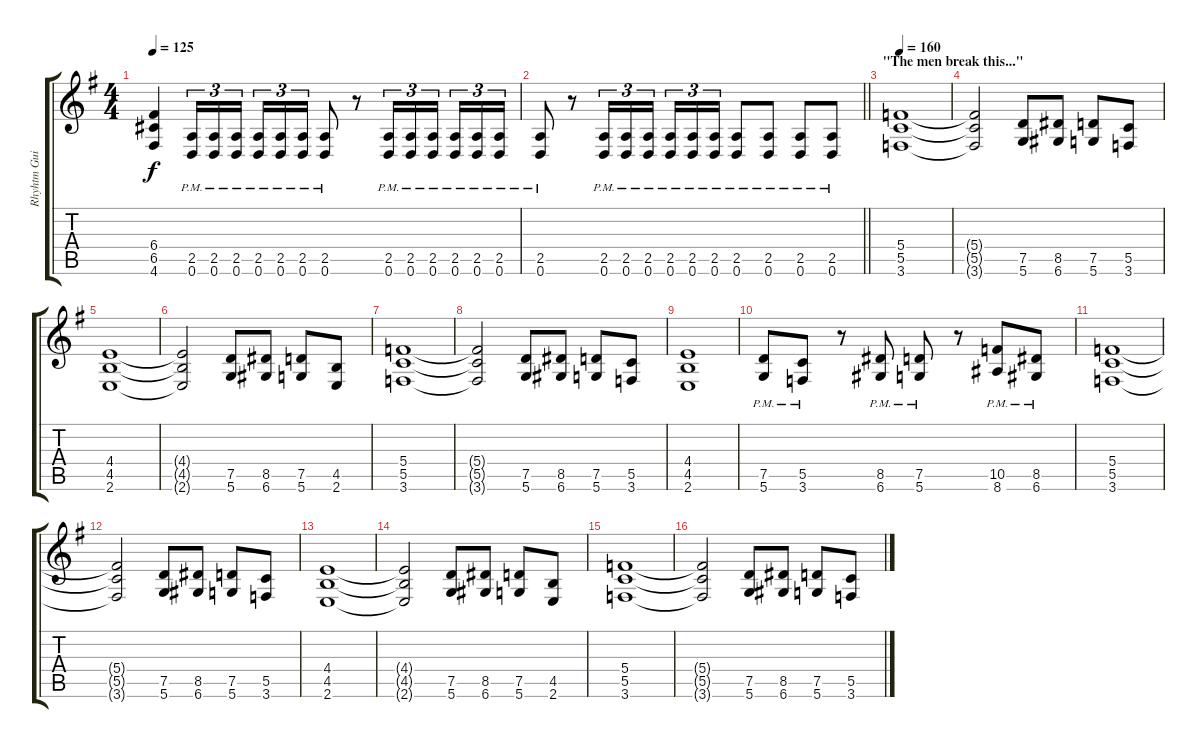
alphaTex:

\track ("Rhyhtm Guitars" "Rhyhtm Gui") {instrument distortionguitar}
\staff {score tabs}
\tuning (D4 A3 F3 C3 G2 D2) {hide}
\ts (4 4)
\tempo 125
\clef g2
\ks g
(6.4 6.5 4.6).4{dy f} (2.5{pm} 0.6{pm}).16{tu (3 2)} (2.5{pm} 0.6{pm}).16{tu (3 2)} (2.5{pm} 0.6{pm}).16{tu (3 2) beam splitsecondary} (2.5{pm} 0.6{pm}).16{tu (3 2)} (2.5{pm} 0.6{pm}).16{tu (3 2)} (2.5{pm} 0.6{pm}).16{tu (3 2)} (2.5{pm} 0.6{pm}).8 r.8 (2.5{pm} 0.6{pm}).16{tu (3 2)} (2.5{pm} 0.6{pm}).16{tu (3 2)} (2.5{pm} 0.6{pm}).16{tu (3 2) beam splitsecondary} (2.5{pm} 0.6{pm}).16{tu (3 2)} (2.5{pm} 0.6{pm}).16{tu (3 2)} (2.5{pm} 0.6{pm}).16{tu (3 2)} |
\barLineRight lightlight
(2.5{pm} 0.6{pm}).8 r.8 (2.5{pm} 0.6{pm}).16{tu (3 2)} (2.5{pm} 0.6{pm}).16{tu (3 2)} (2.5{pm} 0.6{pm}).16{tu (3 2) beam splitsecondary} (2.5{pm} 0.6{pm}).16{tu (3 2)} (2.5{pm} 0.6{pm}).16{tu (3 2)} (2.5{pm} 0.6{pm}).16{tu (3 2)} (2.5{pm} 0.6{pm}).8 (2.5{pm} 0.6{pm}).8 (2.5{pm} 0.6{pm}).8 (2.5{pm} 0.6{pm}).8 |
\section ("" "\"The men break this...\"")
\tempo 160
(5.4 5.5 3.6).1 |
(5.4{t} 5.5{t} 3.6{t}).2 (7.5 5.6).8 (8.5 6.6).8 (7.5 5.6).8 (5.5 3.6).8 |
(4.4 4.5 2.6).1 |
(4.4{t} 4.5{t} 2.6{t}).2 (7.5 5.6).8 (8.5 6.6).8 (7.5 5.6).8 (4.5 2.6).8 |
(5.4 5.5 3.6).1 |
(5.4{t} 5.5{t} 3.6{t}).2 (7.5 5.6).8 (8.5 6.6).8 (7.5 5.6).8 (5.5 3.6).8 |
(4.4 4.5 2.6).1 |
(7.5{pm} 5.6{pm}).8 (5.5{pm} 3.6{pm}).8 r.8 (8.5{pm} 6.6{pm}).8 (7.5{pm} 5.6{pm}).8 r.8 (10.5{pm} 8.6{pm}).8 (8.5{pm} 6.6{pm}).8 |
(5.4 5.5 3.6).1 |
(5.4{t} 5.5{t} 3.6{t}).2 (7.5 5.6).8 (8.5 6.6).8 (7.5 5.6).8 (5.5 3.6).8 |
(4.4 4.5 2.6).1 |
(4.4{t} 4.5{t} 2.6{t}).2 (7.5 5.6).8 (8.5 6.6).8 (7.5 5.6).8 (4.5 2.6).8 |
(5.4 5.5 3.6).1 |
(5.4{t} 5.5{t} 3.6{t}).2 (7.5 5.6).8 (8.5 6.6).8 (7.5 5.6).8 (5.5 3.6).8
